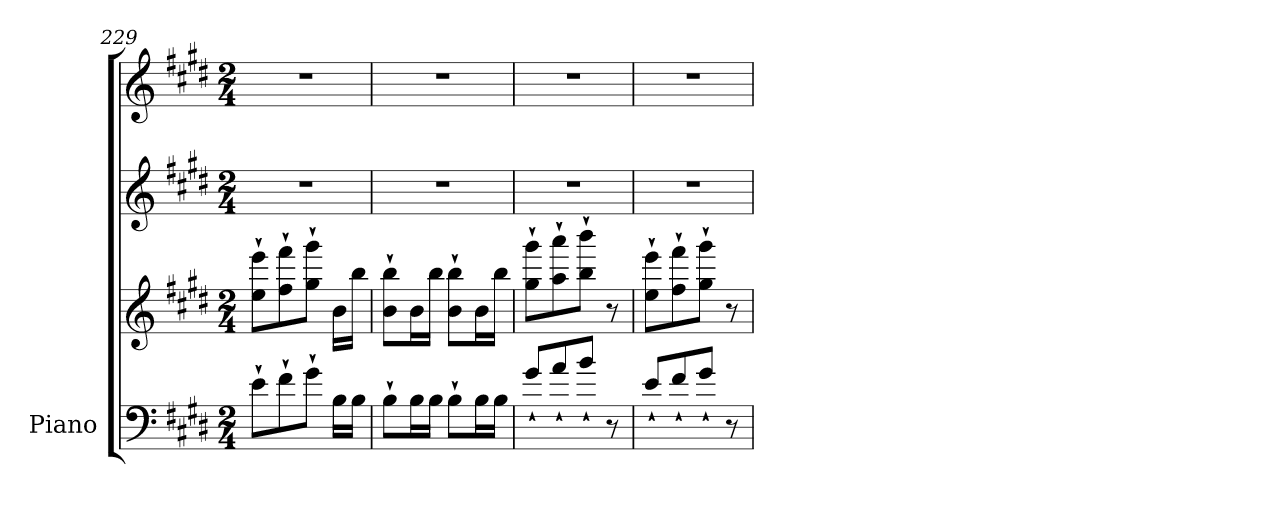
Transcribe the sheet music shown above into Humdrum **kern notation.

**kern	**kern	**kern	**kern
*part1	*part1	*part1	*part1
*staff4	*staff3	*staff2	*staff1
*I"Piano	*	*	*
*I'Pno.	*	*	*
*clefF4	*clefG2	*clefG2	*clefG2
*k[f#c#g#d#]	*k[f#c#g#d#]	*k[f#c#g#d#]	*k[f#c#g#d#]
*M2/4	*M2/4	*M2/4	*M2/4
=229	=229	=229	=229
8e`\L	8ee\` 8eee\`L	2r	2r
8f#`\	8ff#\` 8fff#\`	.	.
8g#`\J	8gg#\` 8ggg#\`J	.	.
16B\LL	16b\LL	.	.
16B\JJ	16bb\JJ	.	.
=230	=230	=230	=230
8B`\L	8b\` 8bb\`L	2r	2r
16B\L	16b\L	.	.
16B\JJ	16bb\JJ	.	.
8B`\L	8b\` 8bb\`L	.	.
16B\L	16b\L	.	.
16B\JJ	16bb\JJ	.	.
!!LO:PB:g=z
=231	=231	=231	=231
8g#`/L	8gg#\` 8ggg#\`L	2r	2r
8a`/	8aa\` 8aaa\`	.	.
8b`/J	8bb\` 8bbb\`J	.	.
8r	8r	.	.
=232	=232	=232	=232
8e`/L	8ee\` 8eee\`L	2r	2r
8f#`/	8ff#\` 8fff#\`	.	.
8g#`/J	8gg#\` 8ggg#\`J	.	.
8r	8r	.	.
=	=	=	=
*-	*-	*-	*-
